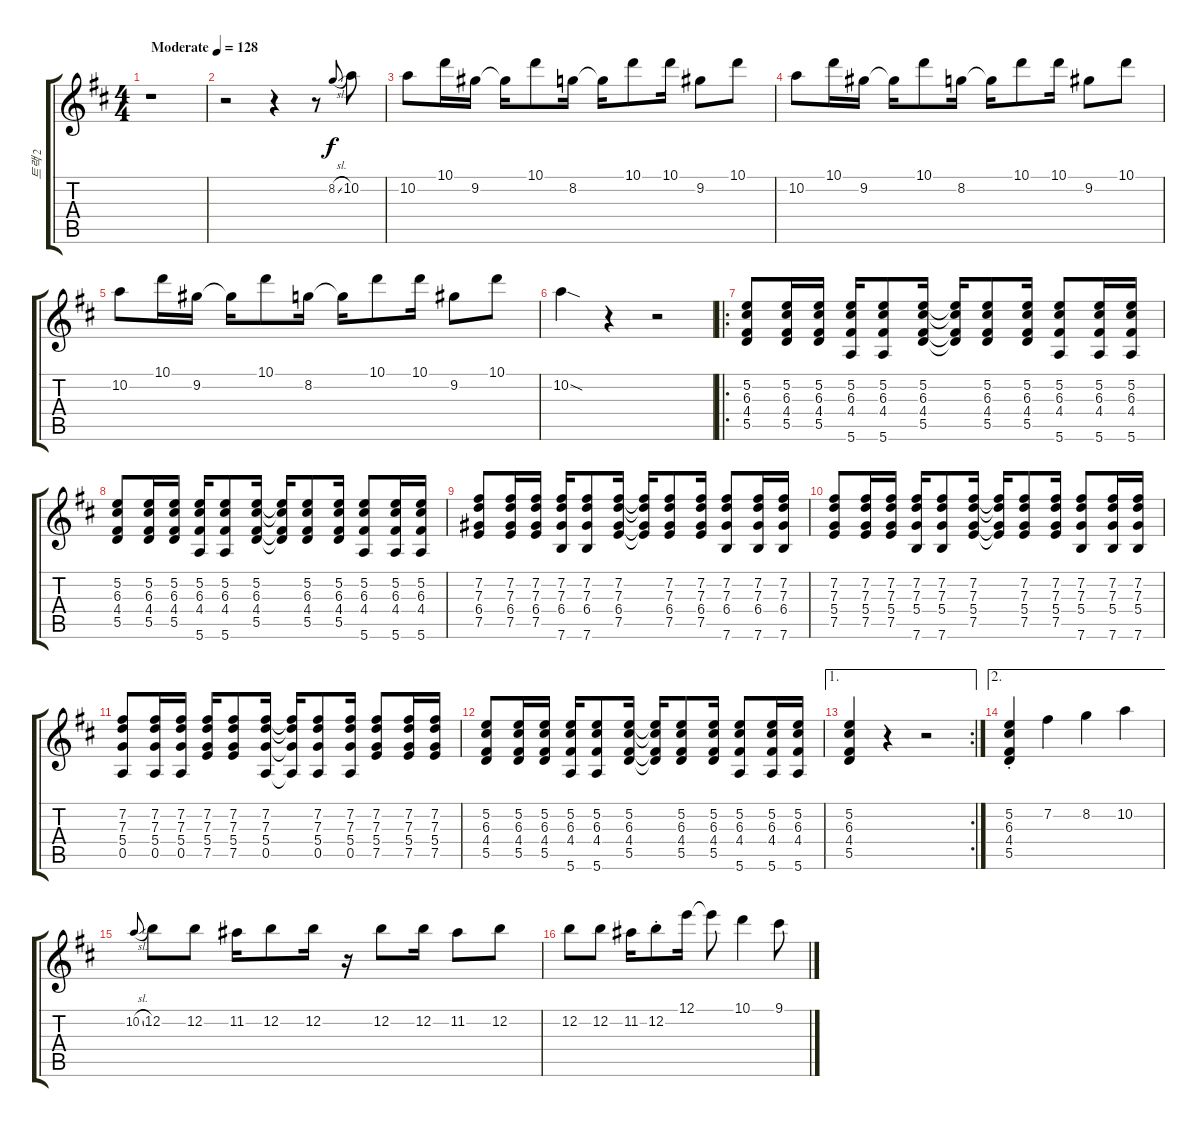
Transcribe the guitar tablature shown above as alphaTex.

\track ("트랙 2" "트랙 2") {instrument acousticguitarsteel}
\staff {score tabs}
\tuning (E4 B3 G3 D3 A2 E2) {hide}
\ts (4 4)
\tempo (128 "Moderate")
\clef g2
\ks d
r.1{dy f instrument acousticguitarsteel} |
r.2 r.4 r.8 8.2{sl}.8{gr onbeat} 10.2.8 |
10.2.8 10.1.16 9.2.16 9.2{t}.16 10.1.8 8.2.16 8.2{t}.16 10.1.8 10.1.16 9.2.8 10.1.8 |
10.2.8 10.1.16 9.2.16 9.2{t}.16 10.1.8 8.2.16 8.2{t}.16 10.1.8 10.1.16 9.2.8 10.1.8 |
10.2.8 10.1.16 9.2.16 9.2{t}.16 10.1.8 8.2.16 8.2{t}.16 10.1.8 10.1.16 9.2.8 10.1.8 |
10.2{sod}.4 r.4 r.2 |
\ro
(5.2 6.3 4.4 5.5).8 (5.2 6.3 4.4 5.5).16 (5.2 6.3 4.4 5.5).16 (5.2 6.3 4.4 5.6).16 (5.2 6.3 4.4 5.6).8 (5.2 6.3 4.4 5.5).16 (5.2{t} 6.3{t} 4.4{t} 5.5{t}).16 (5.2 6.3 4.4 5.5).8 (5.2 6.3 4.4 5.5).16 (5.2 6.3 4.4 5.6).8 (5.2 6.3 4.4 5.6).16 (5.2 6.3 4.4 5.6).16 |
(5.2 6.3 4.4 5.5).8 (5.2 6.3 4.4 5.5).16 (5.2 6.3 4.4 5.5).16 (5.2 6.3 4.4 5.6).16 (5.2 6.3 4.4 5.6).8 (5.2 6.3 4.4 5.5).16 (5.2{t} 6.3{t} 4.4{t} 5.5{t}).16 (5.2 6.3 4.4 5.5).8 (5.2 6.3 4.4 5.5).16 (5.2 6.3 4.4 5.6).8 (5.2 6.3 4.4 5.6).16 (5.2 6.3 4.4 5.6).16 |
(7.2 7.3 6.4 7.5).8{beam Up} (7.2 7.3 6.4 7.5).16{beam Up} (7.2 7.3 6.4 7.5).16{beam Up} (7.2 7.3 6.4 7.6).16 (7.2 7.3 6.4 7.6).8 (7.2 7.3 6.4 7.5).16 (7.2{t} 7.3{t} 6.4{t} 7.5{t}).16{beam Up} (7.2 7.3 6.4 7.5).8{beam Up} (7.2 7.3 6.4 7.5).16{beam Up} (7.2 7.3 6.4 7.6).8 (7.2 7.3 6.4 7.6).16 (7.2 7.3 6.4 7.6).16 |
(7.2 7.3 5.4 7.5).8{beam Up} (7.2 7.3 5.4 7.5).16{beam Up} (7.2 7.3 5.4 7.5).16{beam Up} (7.2 7.3 5.4 7.6).16 (7.2 7.3 5.4 7.6).8 (7.2 7.3 5.4 7.5).16 (7.2{t} 7.3{t} 5.4{t} 7.5{t}).16{beam Up} (7.2 7.3 5.4 7.5).8{beam Up} (7.2 7.3 5.4 7.5).16{beam Up} (7.2 7.3 5.4 7.6).8 (7.2 7.3 5.4 7.6).16 (7.2 7.3 5.4 7.6).16 |
(7.2 7.3 5.4 0.5).8{beam Up} (7.2 7.3 5.4 0.5).16{beam Up} (7.2 7.3 5.4 0.5).16{beam Up} (7.2 7.3 5.4 7.5).16 (7.2 7.3 5.4 7.5).8 (7.2 7.3 5.4 0.5).16 (7.2{t} 7.3{t} 5.4{t} 0.5{t}).16{beam Up} (7.2 7.3 5.4 0.5).8{beam Up} (7.2 7.3 5.4 0.5).16{beam Up} (7.2 7.3 5.4 7.5).8{beam Up} (7.2 7.3 5.4 7.5).16{beam Up} (7.2 7.3 5.4 7.5).16{beam Up} |
(5.2 6.3 4.4 5.5).8 (5.2 6.3 4.4 5.5).16 (5.2 6.3 4.4 5.5).16 (5.2 6.3 4.4 5.6).16 (5.2 6.3 4.4 5.6).8 (5.2 6.3 4.4 5.5).16 (5.2{t} 6.3{t} 4.4{t} 5.5{t}).16 (5.2 6.3 4.4 5.5).8 (5.2 6.3 4.4 5.5).16 (5.2 6.3 4.4 5.6).8 (5.2 6.3 4.4 5.6).16 (5.2 6.3 4.4 5.6).16 |
\ae 1
\rc 2
(5.2 6.3 4.4 5.5).4 r.4 r.2 |
\ae 2
(5.2{st} 6.3{st} 4.4{st} 5.5{st}).4 7.2.4 8.2.4 10.2.4 |
10.2{sl}.8{gr onbeat} 12.2.8 12.2.8 11.2.16 12.2.8 12.2.16 r.16 12.2.8 12.2.16 11.2.8 12.2.8 |
12.2.8 12.2.8 11.2.16 12.2{st}.8 12.1.16 12.1{t}.8 10.1.4 9.1.8
